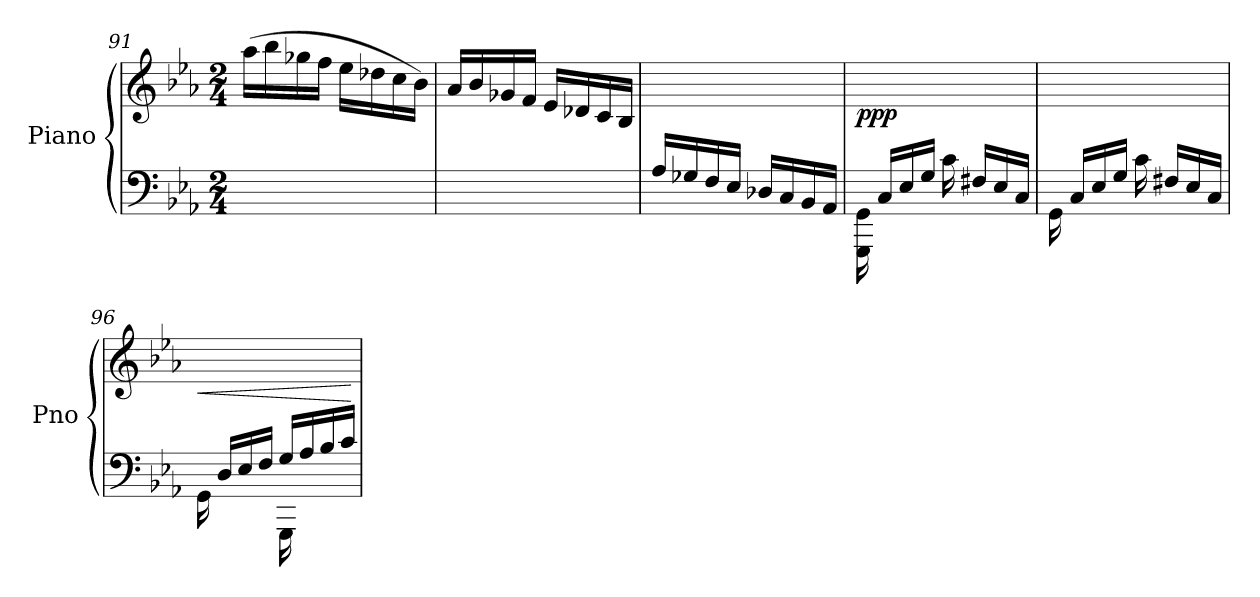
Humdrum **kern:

**kern	**kern	**dynam
*part1	*part1	*part1
*staff2	*staff1	*staff1/2
*I"Piano	*	*
*I'Pno	*	*
*clefF4	*clefG2	*
*k[b-e-a-]	*k[b-e-a-]	*
*M2/4	*M2/4	*
=91	=91	=91
2ryy	(16aa-\LL	.
.	16bb-\	.
.	16gg-X\	.
.	16ff\JJ	.
.	16ee-\LL	.
.	16dd-X\	.
.	16cc\	.
.	16b-\JJ)	.
=92	=92	=92
2ryy	(16a-/LL	.
.	16b-/	.
.	16g-X/	.
.	16f/JJ	.
.	16e-/LL	.
.	16d-X/	.
.	16c/	.
.	16B-/JJ	.
=93	=93	=93
*^	*	*
16A-/LL	2rEEyy	2ryy	.
16G-X/	.	.	.
16F/	.	.	.
16E-/JJ	.	.	.
16D-X/LL	.	.	.
16C/	.	.	.
16BB-/	.	.	.
16AA-/JJ)	.	.	.
*v	*v	*	*
!!LO:PB:g=z
=94	=94	=94
!	!	!LO:DY:b
16GGG\ 16GG\	2ryy	ppp
16C/LL	.	.
16E-/	.	.
16G/JJ	.	.
16c\	.	.
16F#X/LL	.	.
16E-/	.	.
16C/JJ	.	.
=95	=95	=95
16GG\	2ryy	.
16C/LL	.	.
16E-/	.	.
16G/JJ	.	.
16c\	.	.
16F#X/LL	.	.
16E-/	.	.
16C/JJ	.	.
=96	=96	=96
*^	*	*
!	!	!	!LO:HP:b
16GG\	4ryy	2ryy	<
16D/LL	.	.	.
16E-/	.	.	.
16F/JJ	.	.	.
16G/LL	16GGG\	.	.
16A-/	8.ryy	.	.
16B-/	.	.	.
16c/JJ	.	.	.
*v	*v	*	*
.	.	[
=	=	=
*-	*-	*-
